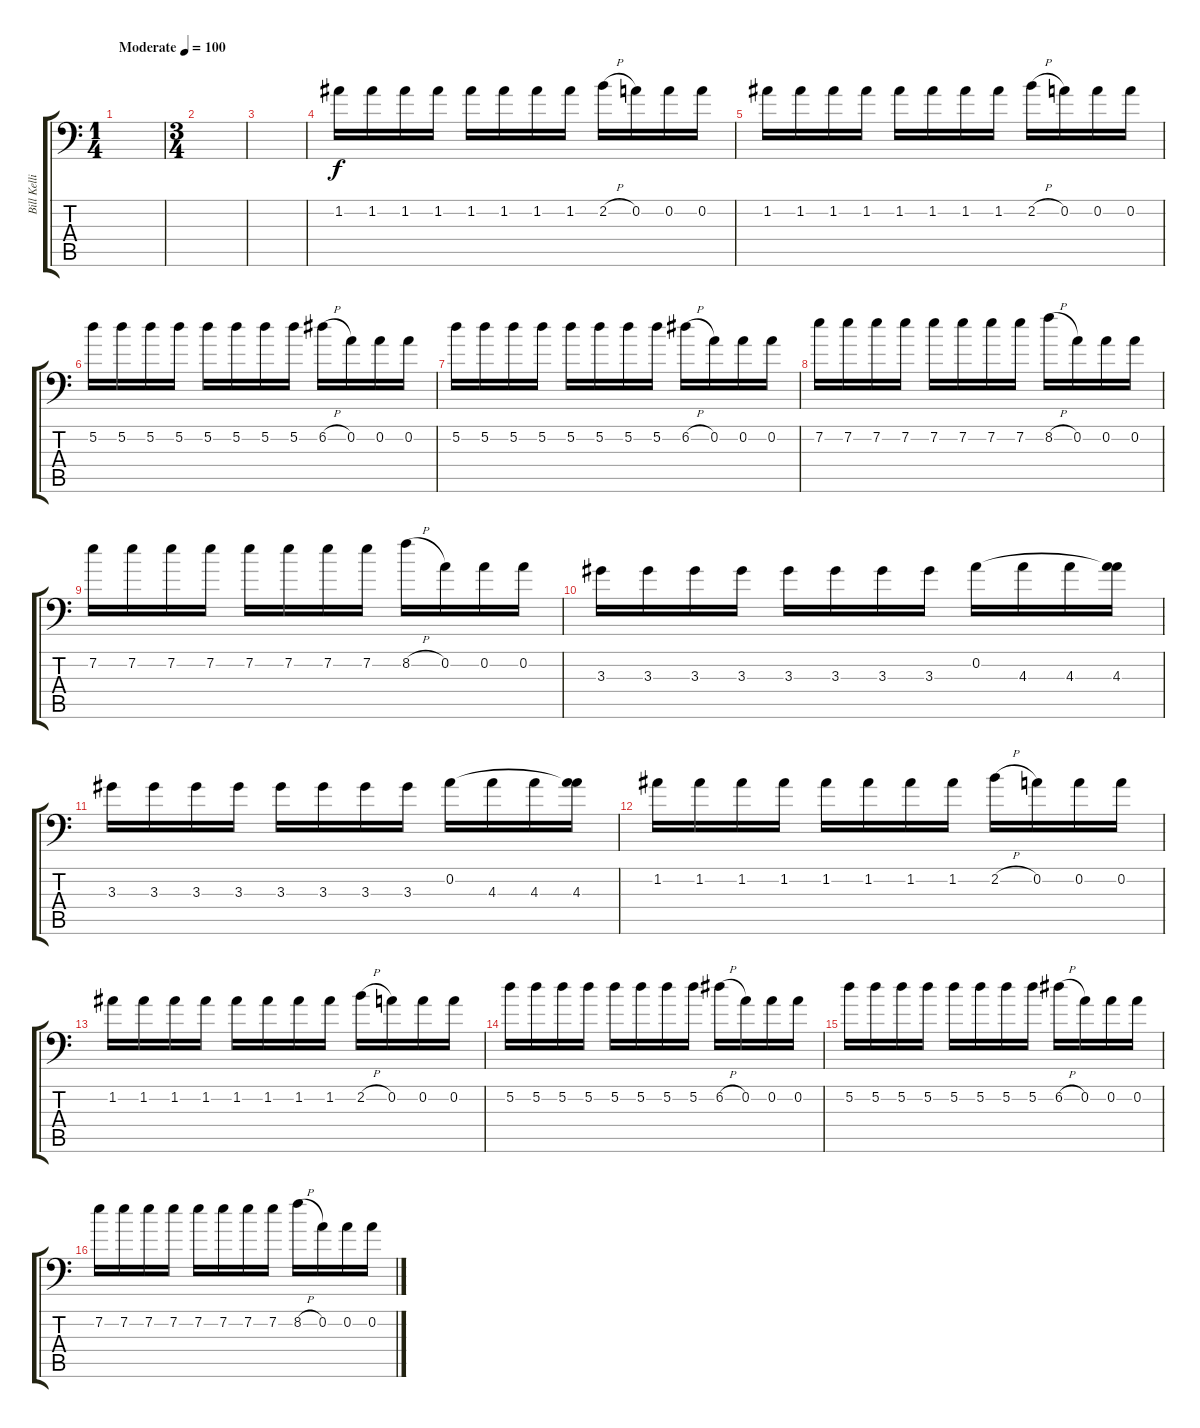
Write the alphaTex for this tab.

\track ("Bill Kelliher" "Bill Kelli") {instrument distortionguitar}
\staff {score tabs}
\tuning (D4 A3 F3 C3 G2 A1) {hide}
\ts (1 4)
\tempo (100 "Moderate")
\clef f4
\ks c
|
\ts (3 4)
|
|
1.2.16 1.2.16 1.2.16 1.2.16 1.2.16 1.2.16 1.2.16 1.2.16 2.2{h}.16 0.2.16 0.2.16 0.2.16 |
1.2.16 1.2.16 1.2.16 1.2.16 1.2.16 1.2.16 1.2.16 1.2.16 2.2{h}.16 0.2.16 0.2.16 0.2.16 |
5.2.16 5.2.16 5.2.16 5.2.16 5.2.16 5.2.16 5.2.16 5.2.16 6.2{h}.16 0.2.16 0.2.16 0.2.16 |
5.2.16 5.2.16 5.2.16 5.2.16 5.2.16 5.2.16 5.2.16 5.2.16 6.2{h}.16 0.2.16 0.2.16 0.2.16 |
7.2.16 7.2.16 7.2.16 7.2.16 7.2.16 7.2.16 7.2.16 7.2.16 8.2{h}.16 0.2.16 0.2.16 0.2.16 |
7.2.16 7.2.16 7.2.16 7.2.16 7.2.16 7.2.16 7.2.16 7.2.16 8.2{h}.16 0.2.16 0.2.16 0.2.16 |
3.3.16 3.3.16 3.3.16 3.3.16 3.3.16 3.3.16 3.3.16 3.3.16 0.2.16 4.3.16 4.3.16 (0.2{t} 4.3).16 |
3.3.16 3.3.16 3.3.16 3.3.16 3.3.16 3.3.16 3.3.16 3.3.16 0.2.16 4.3.16 4.3.16 (0.2{t} 4.3).16 |
1.2.16 1.2.16 1.2.16 1.2.16 1.2.16 1.2.16 1.2.16 1.2.16 2.2{h}.16 0.2.16 0.2.16 0.2.16 |
1.2.16 1.2.16 1.2.16 1.2.16 1.2.16 1.2.16 1.2.16 1.2.16 2.2{h}.16 0.2.16 0.2.16 0.2.16 |
5.2.16 5.2.16 5.2.16 5.2.16 5.2.16 5.2.16 5.2.16 5.2.16 6.2{h}.16 0.2.16 0.2.16 0.2.16 |
5.2.16 5.2.16 5.2.16 5.2.16 5.2.16 5.2.16 5.2.16 5.2.16 6.2{h}.16 0.2.16 0.2.16 0.2.16 |
7.2.16 7.2.16 7.2.16 7.2.16 7.2.16 7.2.16 7.2.16 7.2.16 8.2{h}.16 0.2.16 0.2.16 0.2.16
